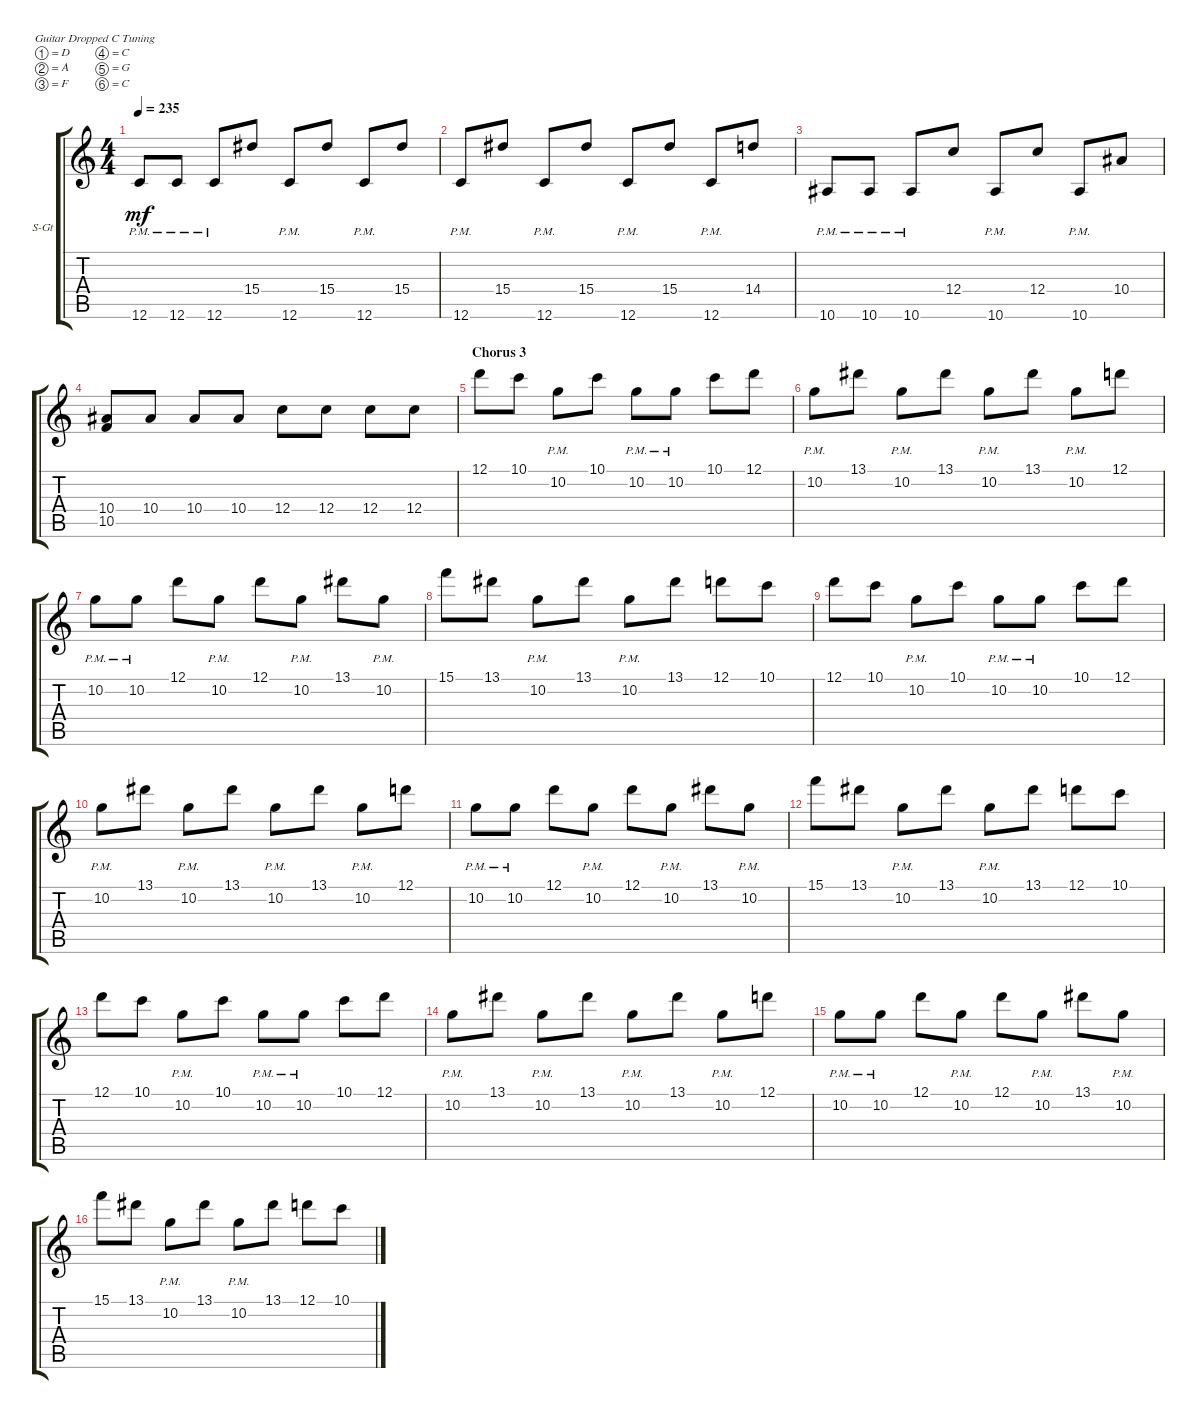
\defaultSystemsLayout 4
\bracketExtendMode groupsimilarinstruments
\firstSystemTrackNameOrientation horizontal
\otherSystemsTrackNameOrientation horizontal
\track ("Steel Guitar" "S-Gt") {instrument acousticguitarsteel}
\staff {score tabs}
\tuning (D4 A3 F3 C3 G2 C2)
\ts (4 4)
\tempo 235
\clef g2
\ks c
12.6{pm}.8{dy mf} 12.6{pm}.8 12.6{pm}.8 15.4.8 12.6{pm}.8 15.4.8 12.6{pm}.8 15.4.8 |
12.6{pm}.8 15.4.8 12.6{pm}.8 15.4.8 12.6{pm}.8 15.4.8 12.6{pm}.8 14.4.8 |
10.6{pm}.8 10.6{pm}.8 10.6{pm}.8 12.4.8 10.6{pm}.8 12.4.8 10.6{pm}.8 10.4.8 |
(10.4 10.5).8 10.4.8 10.4.8 10.4.8 12.4.8 12.4.8 12.4.8 12.4.8 |
\section ("" "Chorus 3")
12.1.8 10.1.8 10.2{pm}.8 10.1.8 10.2{pm}.8 10.2{pm}.8 10.1.8 12.1.8 |
10.2{pm}.8 13.1.8 10.2{pm}.8 13.1.8 10.2{pm}.8 13.1.8 10.2{pm}.8 12.1.8 |
10.2{pm}.8 10.2{pm}.8 12.1.8 10.2{pm}.8 12.1.8 10.2{pm}.8 13.1.8 10.2{pm}.8 |
15.1.8 13.1.8 10.2{pm}.8 13.1.8 10.2{pm}.8 13.1.8 12.1.8 10.1.8 |
12.1.8 10.1.8 10.2{pm}.8 10.1.8 10.2{pm}.8 10.2{pm}.8 10.1.8 12.1.8 |
10.2{pm}.8 13.1.8 10.2{pm}.8 13.1.8 10.2{pm}.8 13.1.8 10.2{pm}.8 12.1.8 |
10.2{pm}.8 10.2{pm}.8 12.1.8 10.2{pm}.8 12.1.8 10.2{pm}.8 13.1.8 10.2{pm}.8 |
15.1.8 13.1.8 10.2{pm}.8 13.1.8 10.2{pm}.8 13.1.8 12.1.8 10.1.8 |
12.1.8 10.1.8 10.2{pm}.8 10.1.8 10.2{pm}.8 10.2{pm}.8 10.1.8 12.1.8 |
10.2{pm}.8 13.1.8 10.2{pm}.8 13.1.8 10.2{pm}.8 13.1.8 10.2{pm}.8 12.1.8 |
10.2{pm}.8 10.2{pm}.8 12.1.8 10.2{pm}.8 12.1.8 10.2{pm}.8 13.1.8 10.2{pm}.8 |
15.1.8 13.1.8 10.2{pm}.8 13.1.8 10.2{pm}.8 13.1.8 12.1.8 10.1.8
